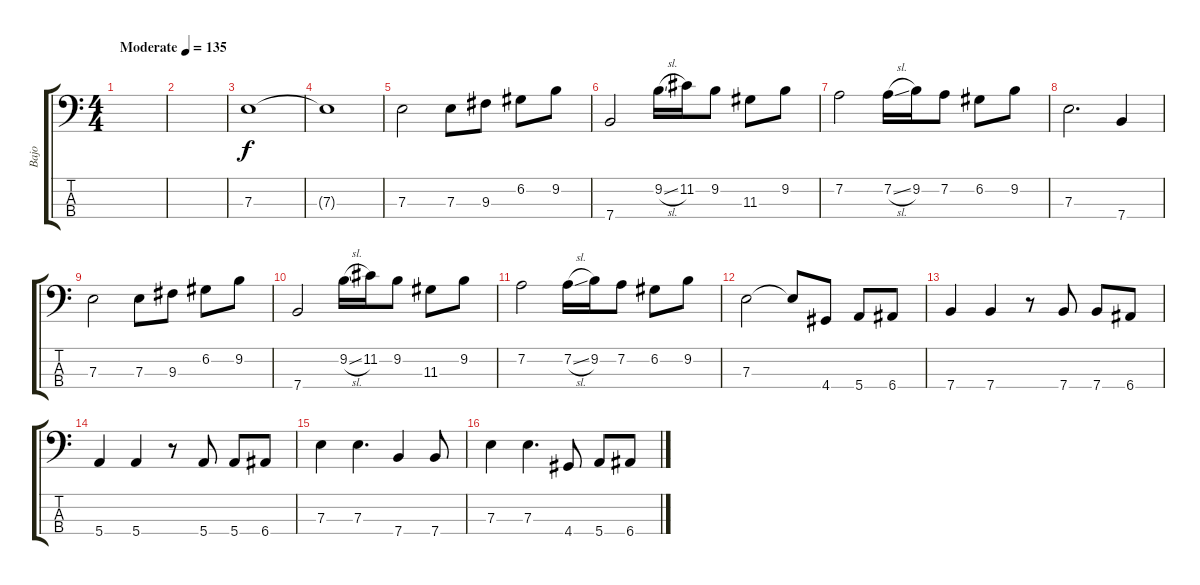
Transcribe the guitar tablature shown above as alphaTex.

\track ("Bajo" "Bajo") {instrument electricbassfinger}
\staff {score tabs}
\tuning (G2 D2 A1 E1) {hide}
\ts (4 4)
\tempo (135 "Moderate")
\clef f4
\ks c
|
|
7.3.1 |
7.3{t}.1 |
7.3.2 7.3.8 9.3.8 6.2.8 9.2.8 |
7.4.2 9.2{sl}.16 11.2.16 9.2.8 11.3.8 9.2.8 |
7.2.2 7.2{sl}.16 9.2.16 7.2.8 6.2.8 9.2.8 |
7.3.2{d} 7.4.4 |
7.3.2 7.3.8 9.3.8 6.2.8 9.2.8 |
7.4.2 9.2{sl}.16 11.2.16 9.2.8 11.3.8 9.2.8 |
7.2.2 7.2{sl}.16 9.2.16 7.2.8 6.2.8 9.2.8 |
7.3.2 7.3{t}.8 4.4.8 5.4.8 6.4.8 |
7.4.4 7.4.4 r.8 7.4.8 7.4.8 6.4.8 |
5.4.4 5.4.4 r.8 5.4.8 5.4.8 6.4.8 |
7.3.4 7.3.4{d} 7.4.4 7.4.8 |
7.3.4 7.3.4{d} 4.4.8 5.4.8 6.4.8
